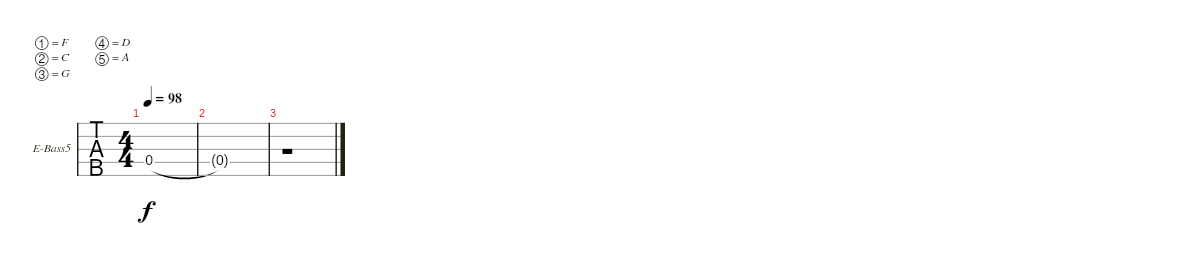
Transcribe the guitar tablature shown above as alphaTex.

\defaultSystemsLayout 4
\bracketExtendMode groupsimilarinstruments
\firstSystemTrackNameOrientation horizontal
\otherSystemsTrackNameOrientation horizontal
\track ("Electric Bass" "E-Bass5") {instrument electricbassfinger}
\staff {tabs}
\tuning (F2 C2 G1 D1 A0)
\ts (4 4)
\tempo 98
\clef f4
\ks c
0.4{t}.1{dy f} |
0.4{t}.1 |
r.1
